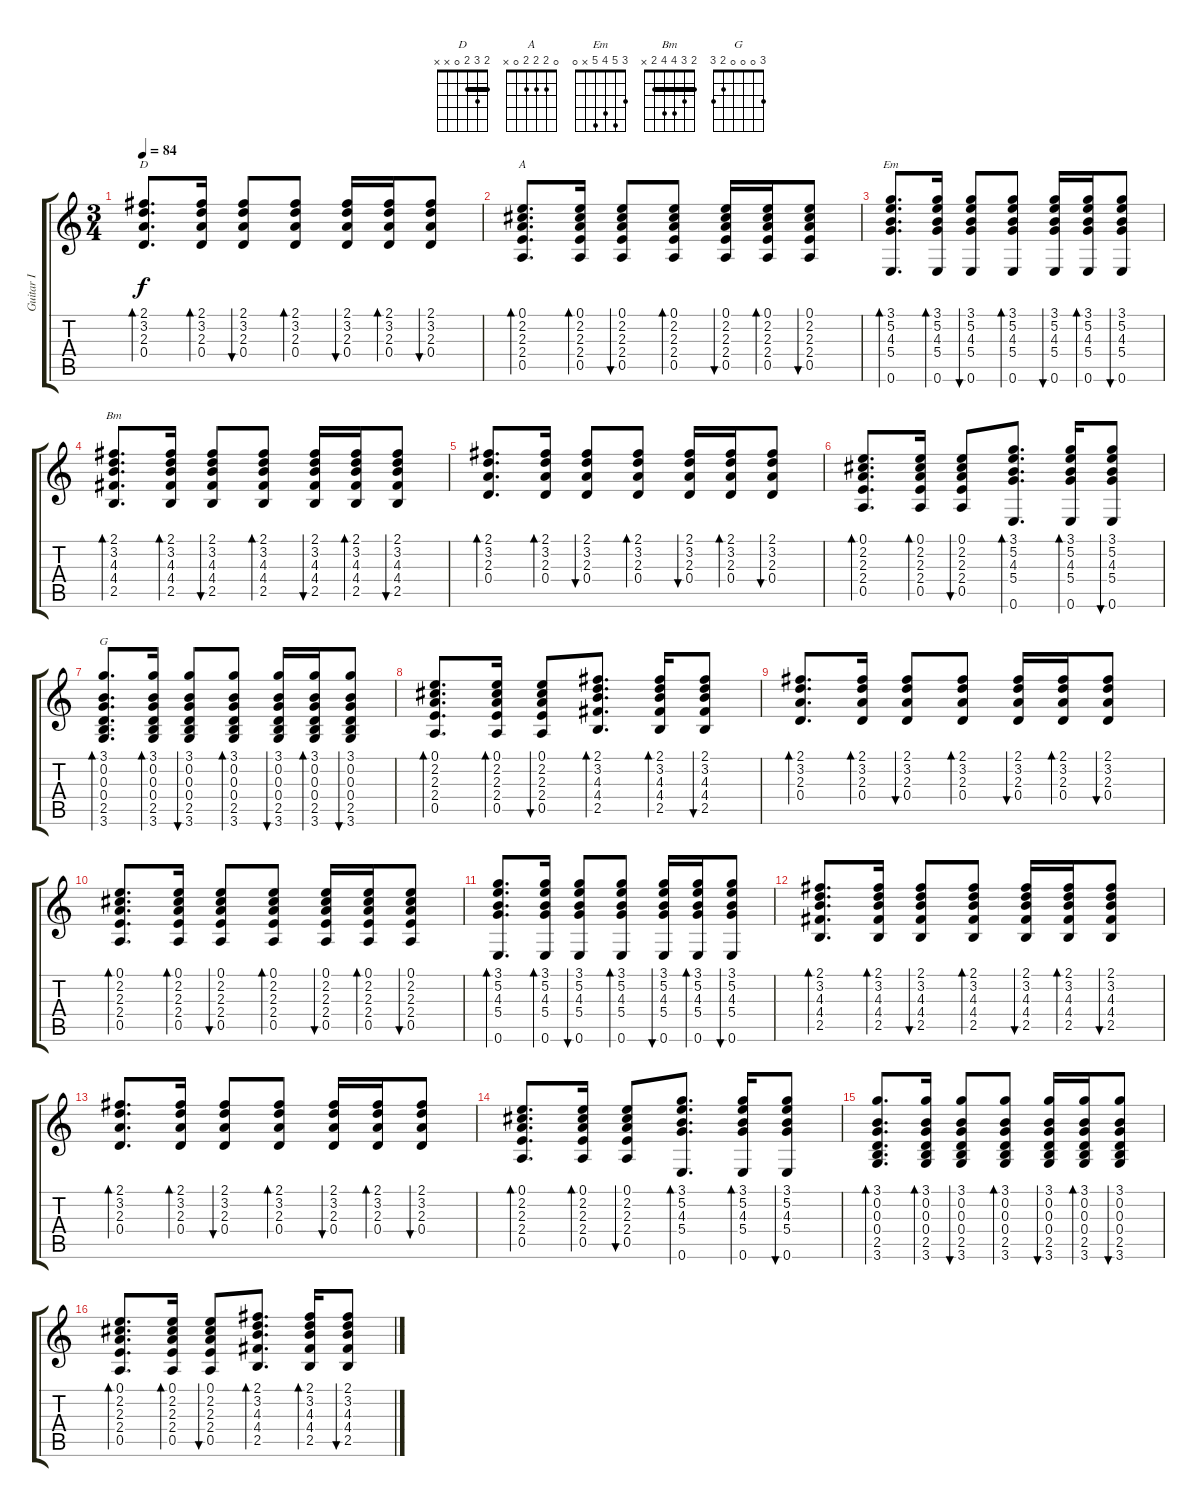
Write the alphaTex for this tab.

\track ("Guitar I" "Guitar I") {instrument acousticguitarsteel}
\staff {score tabs}
\tuning (E4 B3 G3 D3 A2 E2) {hide}
\chord ("D" 2 3 2 0 x x) {barre 2}
\chord ("A" 0 2 2 2 0 x)
\chord ("Em" 3 5 4 5 x 0)
\chord ("Bm" 2 3 4 4 2 x) {barre 2}
\chord ("G" 3 0 0 0 2 3)
\ts (3 4)
\tempo 84
\clef g2
\ks c
(2.1 3.2 2.3 0.4).8{d bd 60 ch "D" dy f} (2.1 3.2 2.3 0.4).16{bd 60} (2.1 3.2 2.3 0.4).8{bu 60} (2.1 3.2 2.3 0.4).8{bd 60} (2.1 3.2 2.3 0.4).16{bu 60} (2.1 3.2 2.3 0.4).16{bd 60} (2.1 3.2 2.3 0.4).8{bu 60} |
(0.1 2.2 2.3 2.4 0.5).8{d bd 60 ch "A"} (0.1 2.2 2.3 2.4 0.5).16{bd 60} (0.1 2.2 2.3 2.4 0.5).8{bu 60} (0.1 2.2 2.3 2.4 0.5).8{bd 60} (0.1 2.2 2.3 2.4 0.5).16{bu 60} (0.1 2.2 2.3 2.4 0.5).16{bd 60} (0.1 2.2 2.3 2.4 0.5).8{bu 60} |
(3.1 5.2 4.3 5.4 0.6).8{d bd 60 ch "Em"} (3.1 5.2 4.3 5.4 0.6).16{bd 60} (3.1 5.2 4.3 5.4 0.6).8{bu 60} (3.1 5.2 4.3 5.4 0.6).8{bd 60} (3.1 5.2 4.3 5.4 0.6).16{bu 60} (3.1 5.2 4.3 5.4 0.6).16{bd 60} (3.1 5.2 4.3 5.4 0.6).8{bu 60} |
(2.1 3.2 4.3 4.4 2.5).8{d bd 60 ch "Bm"} (2.1 3.2 4.3 4.4 2.5).16{bd 60} (2.1 3.2 4.3 4.4 2.5).8{bu 60} (2.1 3.2 4.3 4.4 2.5).8{bd 60} (2.1 3.2 4.3 4.4 2.5).16{bu 60} (2.1 3.2 4.3 4.4 2.5).16{bd 60} (2.1 3.2 4.3 4.4 2.5).8{bu 60} |
(2.1 3.2 2.3 0.4).8{d bd 60} (2.1 3.2 2.3 0.4).16{bd 60} (2.1 3.2 2.3 0.4).8{bu 60} (2.1 3.2 2.3 0.4).8{bd 60} (2.1 3.2 2.3 0.4).16{bu 60} (2.1 3.2 2.3 0.4).16{bd 60} (2.1 3.2 2.3 0.4).8{bu 60} |
(0.1 2.2 2.3 2.4 0.5).8{d bd 60} (0.1 2.2 2.3 2.4 0.5).16{bd 60} (0.1 2.2 2.3 2.4 0.5).8{bu 60} (3.1 5.2 4.3 5.4 0.6).8{d bd 60} (3.1 5.2 4.3 5.4 0.6).16{bd 60} (3.1 5.2 4.3 5.4 0.6).8{bu 60} |
(3.1 0.2 0.3 0.4 2.5 3.6).8{d bd 60 ch "G"} (3.1 0.2 0.3 0.4 2.5 3.6).16{bd 60} (3.1 0.2 0.3 0.4 2.5 3.6).8{bu 60} (3.1 0.2 0.3 0.4 2.5 3.6).8{bd 60} (3.1 0.2 0.3 0.4 2.5 3.6).16{bu 60} (3.1 0.2 0.3 0.4 2.5 3.6).16{bd 60} (3.1 0.2 0.3 0.4 2.5 3.6).8{bu 60} |
(0.1 2.2 2.3 2.4 0.5).8{d bd 60} (0.1 2.2 2.3 2.4 0.5).16{bd 60} (0.1 2.2 2.3 2.4 0.5).8{bu 60} (2.1 3.2 4.3 4.4 2.5).8{d bd 60} (2.1 3.2 4.3 4.4 2.5).16{bd 60} (2.1 3.2 4.3 4.4 2.5).8{bu 60} |
(2.1 3.2 2.3 0.4).8{d bd 60} (2.1 3.2 2.3 0.4).16{bd 60} (2.1 3.2 2.3 0.4).8{bu 60} (2.1 3.2 2.3 0.4).8{bd 60} (2.1 3.2 2.3 0.4).16{bu 60} (2.1 3.2 2.3 0.4).16{bd 60} (2.1 3.2 2.3 0.4).8{bu 60} |
(0.1 2.2 2.3 2.4 0.5).8{d bd 60} (0.1 2.2 2.3 2.4 0.5).16{bd 60} (0.1 2.2 2.3 2.4 0.5).8{bu 60} (0.1 2.2 2.3 2.4 0.5).8{bd 60} (0.1 2.2 2.3 2.4 0.5).16{bu 60} (0.1 2.2 2.3 2.4 0.5).16{bd 60} (0.1 2.2 2.3 2.4 0.5).8{bu 60} |
(3.1 5.2 4.3 5.4 0.6).8{d bd 60} (3.1 5.2 4.3 5.4 0.6).16{bd 60} (3.1 5.2 4.3 5.4 0.6).8{bu 60} (3.1 5.2 4.3 5.4 0.6).8{bd 60} (3.1 5.2 4.3 5.4 0.6).16{bu 60} (3.1 5.2 4.3 5.4 0.6).16{bd 60} (3.1 5.2 4.3 5.4 0.6).8{bu 60} |
(2.1 3.2 4.3 4.4 2.5).8{d bd 60} (2.1 3.2 4.3 4.4 2.5).16{bd 60} (2.1 3.2 4.3 4.4 2.5).8{bu 60} (2.1 3.2 4.3 4.4 2.5).8{bd 60} (2.1 3.2 4.3 4.4 2.5).16{bu 60} (2.1 3.2 4.3 4.4 2.5).16{bd 60} (2.1 3.2 4.3 4.4 2.5).8{bu 60} |
(2.1 3.2 2.3 0.4).8{d bd 60} (2.1 3.2 2.3 0.4).16{bd 60} (2.1 3.2 2.3 0.4).8{bu 60} (2.1 3.2 2.3 0.4).8{bd 60} (2.1 3.2 2.3 0.4).16{bu 60} (2.1 3.2 2.3 0.4).16{bd 60} (2.1 3.2 2.3 0.4).8{bu 60} |
(0.1 2.2 2.3 2.4 0.5).8{d bd 60} (0.1 2.2 2.3 2.4 0.5).16{bd 60} (0.1 2.2 2.3 2.4 0.5).8{bu 60} (3.1 5.2 4.3 5.4 0.6).8{d bd 60} (3.1 5.2 4.3 5.4 0.6).16{bd 60} (3.1 5.2 4.3 5.4 0.6).8{bu 60} |
(3.1 0.2 0.3 0.4 2.5 3.6).8{d bd 60} (3.1 0.2 0.3 0.4 2.5 3.6).16{bd 60} (3.1 0.2 0.3 0.4 2.5 3.6).8{bu 60} (3.1 0.2 0.3 0.4 2.5 3.6).8{bd 60} (3.1 0.2 0.3 0.4 2.5 3.6).16{bu 60} (3.1 0.2 0.3 0.4 2.5 3.6).16{bd 60} (3.1 0.2 0.3 0.4 2.5 3.6).8{bu 60} |
(0.1 2.2 2.3 2.4 0.5).8{d bd 60} (0.1 2.2 2.3 2.4 0.5).16{bd 60} (0.1 2.2 2.3 2.4 0.5).8{bu 60} (2.1 3.2 4.3 4.4 2.5).8{d bd 60} (2.1 3.2 4.3 4.4 2.5).16{bd 60} (2.1 3.2 4.3 4.4 2.5).8{bu 60}
